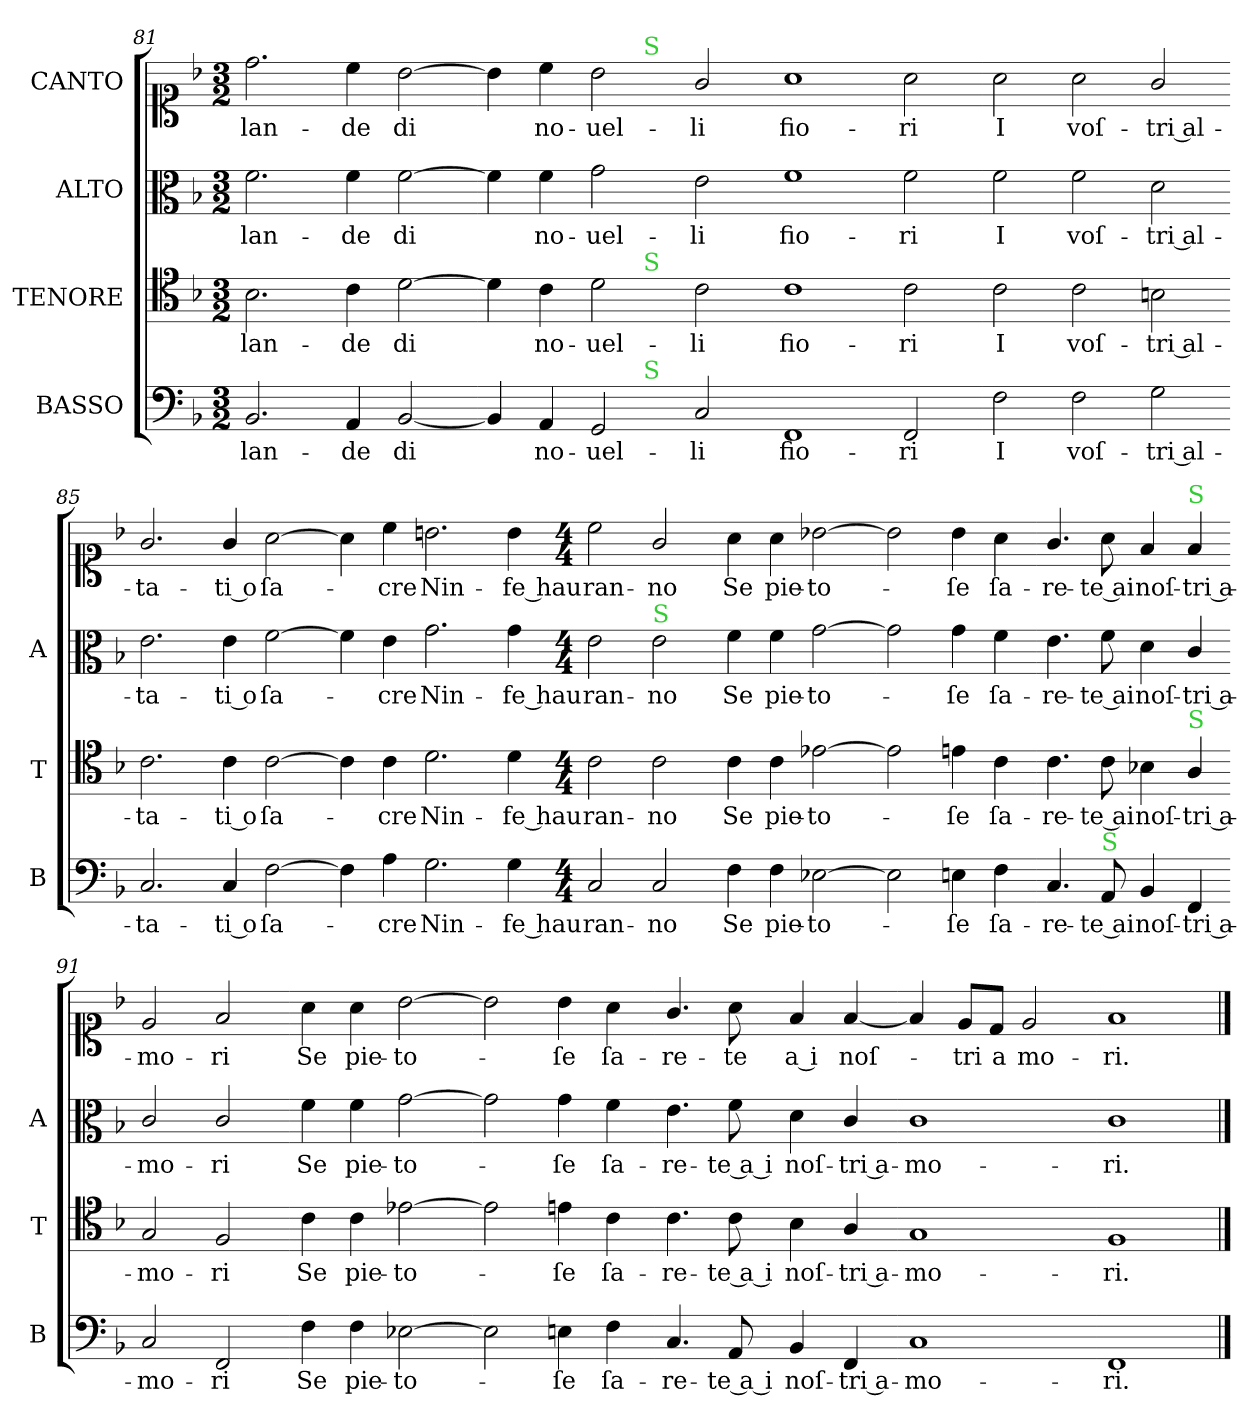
**kern	**text	**kern	**text	**kern	**text	**kern	**text
*part4	*part4	*part3	*part3	*part2	*part2	*part1	*part1
*staff4	*staff4	*staff3	*staff3	*staff2	*staff2	*staff1	*staff1
*I"BASSO	*	*I"TENORE	*	*I"ALTO	*	*I"CANTO	*
*I'B	*	*I'T	*	*I'A	*	*	*
*clefF4	*	*clefC4	*	*clefC3	*	*clefC1	*
*k[b-]	*	*k[b-]	*	*k[b-]	*	*k[b-]	*
*F:	*	*F:	*	*F:	*	*F:	*
*M3/2	*	*M3/2	*	*M3/2	*	*M3/2	*
=81	=81	=81	=81	=81	=81	=81	=81
2.BB-/	-lan-	2.B-\	-lan-	2.f\	-lan-	2.dd\	-lan-
4AA/	-de	4c\	-de	4f\	-de	4cc\	-de
[2BB-/	di	[2d\	di	[2f\	di	[2b-\	di
=82-	=82-	=82-	=82-	=82-	=82-	=82-	=82-
*^	*	*^	*	*	*	*^	*
4BB-/]	2.ryy	.	4d\]	2.ryy	.	4f\]	.	4b-\]	2.ryy	.
4AA/	.	no-	4c\	.	no-	4f\	no-	4cc\	.	no-
2GG/	.	-uel-	2d\	.	-uel-	2g\	-uel-	2b-\	.	-uel-
!	!	!	!	!	!	!	!	!	!LO:TX:a:color=limegreen:t=S	!
!	!	!	!	!LO:TX:a:color=limegreen:t=S	!	!	!	!	!	!
!	!LO:TX:a:color=limegreen:t=S	!	!	!	!	!	!	!	!	!
.	2.ryy	.	.	2.ryy	.	.	.	.	2.ryy	.
2C/	.	-li	2c\	.	-li	2e\	-li	2g/	.	-li
*v	*v	*	*	*	*	*	*	*v	*v	*
*	*	*v	*v	*	*	*	*	*
=83-	=83-	=83-	=83-	=83-	=83-	=83-	=83-
1FF	fio-	1c	fio-	1f	fio-	1a	fio-
2FF/	-ri	2c\	-ri	2f\	-ri	2a\	ri
=84-	=84-	=84-	=84-	=84-	=84-	=84-	=84-
2F\	I	2c\	I	2f\	I	2a\	I
2F\	voſ-	2c\	voſ-	2f\	voſ-	2a\	voſ-
2G\	-tri al-	2Bn\	-tri al-	2d\	-tri al-	2g/	-tri al-
=85-	=85-	=85-	=85-	=85-	=85-	=85-	=85-
2.C/	-ta-	2.c\	-ta-	2.e\	-ta-	2.g/	-ta-
4C/	-ti o	4c\	-ti o	4e\	-ti o	4g/	-ti o
[2F\	ſa-	[2c\	ſa-	[2f\	ſa-	[2a\	ſa-
=86-	=86-	=86-	=86-	=86-	=86-	=86-	=86-
4F\]	.	4c\]	.	4f\]	.	4a\]	.
4A\	-cre	4c\	-cre	4e\	-cre	4cc\	-cre
2.G\	Nin-	2.d\	Nin-	2.g\	Nin-	2.bn\	Nin-
4G\	-fe hau	4d\	-fe hau	4g\	-fe hau	4b\	-fe hau
=87-	=87-	=87-	=87-	=87-	=87-	=87-	=87-
*M4/4	*	*M4/4	*	*M4/4	*	*M4/4	*
2C/	ran-	2c\	ran-	2e\	ran-	2cc\	ran-
!	!	!	!	!LO:TX:a:color=limegreen:t=S	!	!	!
2C/	-no	2c\	-no	2e\	-no	2g/	-no
=88-	=88-	=88-	=88-	=88-	=88-	=88-	=88-
4F\	Se	4c\	Se	4f\	Se	4a\	Se
4F\	pie-	4c\	pie-	4f\	pie-	4a\	pie-
[2E-X\	-to-	[2e-X\	-to-	[2g\	-to-	[2b-X\	-to-
=89-	=89-	=89-	=89-	=89-	=89-	=89-	=89-
2E-\]	.	2e-\]	.	2g\]	.	2b-\]	.
4En\	-ſe	4en\	-ſe	4g\	-ſe	4b-\	-ſe
4F\	ſa-	4c\	ſa-	4f\	ſa-	4a\	ſa-
=90-	=90-	=90-	=90-	=90-	=90-	=90-	=90-
4.C/	-re-	4.c\	-re-	4.e\	-re-	4.g/	-re-
!LO:TX:a:color=limegreen:t=S	!	!	!	!	!	!	!
8AA/	-te ai	8c\	-te ai	8f\	-te ai	8a\	-te ai
4BB-/	noſ-	4B-X\	noſ-	4d\	noſ-	4f/	noſ-
!	!	!	!	!	!	!LO:TX:a:color=limegreen:t=S	!
!	!	!LO:TX:a:color=limegreen:t=S	!	!	!	!	!
4FF/	-tri a-	4A/	-tri a-	4c/	-tri a-	4f/	-tri a-
=91-	=91-	=91-	=91-	=91-	=91-	=91-	=91-
2C/	-mo-	2G/	-mo-	2c/	-mo-	2e/	-mo-
2FF/	-ri	2F/	-ri	2c/	-ri	2f/	-ri
=92-	=92-	=92-	=92-	=92-	=92-	=92-	=92-
4F\	Se	4c\	Se	4f\	Se	4a\	Se
4F\	pie-	4c\	pie-	4f\	pie-	4a\	pie-
[2E-X\	-to-	[2e-X\	-to-	[2g\	-to-	[2b-\	-to-
=93-	=93-	=93-	=93-	=93-	=93-	=93-	=93-
2E-\]	.	2e-\]	.	2g\]	.	2b-\]	.
4En\	-ſe	4en\	-ſe	4g\	-ſe	4b-\	-ſe
4F\	ſa-	4c\	ſa-	4f\	ſa-	4a\	ſa-
=94-	=94-	=94-	=94-	=94-	=94-	=94-	=94-
4.C/	-re-	4.c\	-re-	4.e\	-re-	4.g/	-re-
8AA/	-te a i	8c\	-te a i	8f\	-te a i	8a\	-te
4BB-/	noſ-	4B-\	noſ-	4d\	noſ-	4f/	a i
4FF/	tri a-	4A/	tri a-	4c/	tri a-	[4f/	noſ-
=95-	=95-	=95-	=95-	=95-	=95-	=95-	=95-
1C	-mo-	1G	-mo-	1c	-mo-	4f/]	.
.	.	.	.	.	.	8e/L	-tri
.	.	.	.	.	.	8d/J	a
.	.	.	.	.	.	2e/	mo-
=96-	=96-	=96-	=96-	=96-	=96-	=96-	=96-
1FF	-ri.	1F	-ri.	1c	-ri.	1f	-ri.
==	==	==	==	==	==	==	==
*-	*-	*-	*-	*-	*-	*-	*-
